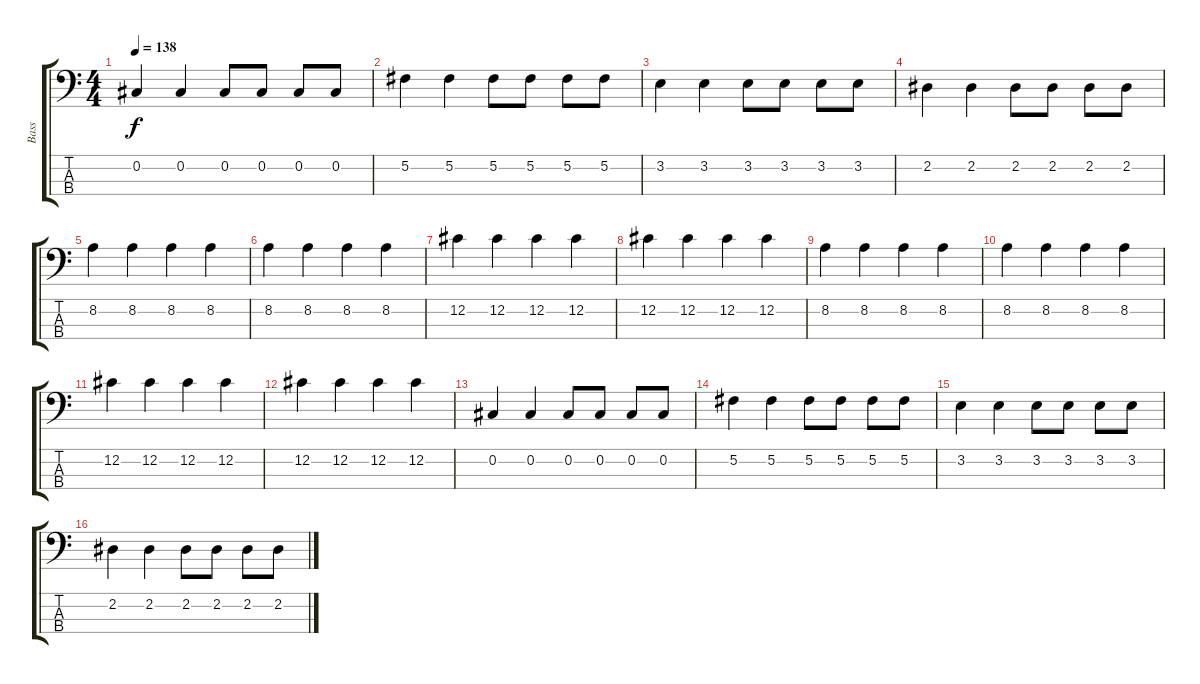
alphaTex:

\track ("Bass" "Bass") {instrument electricbassfinger}
\staff {score tabs}
\tuning (Gb2 Db2 Ab1 Db1) {hide}
\ts (4 4)
\tempo 138
\clef f4
\ks c
0.2.4{dy f} 0.2.4 0.2.8 0.2.8 0.2.8 0.2.8 |
5.2.4 5.2.4 5.2.8 5.2.8 5.2.8 5.2.8 |
3.2.4 3.2.4 3.2.8 3.2.8 3.2.8 3.2.8 |
2.2.4 2.2.4 2.2.8 2.2.8 2.2.8 2.2.8 |
8.2.4 8.2.4 8.2.4 8.2.4 |
8.2.4 8.2.4 8.2.4 8.2.4 |
12.2.4 12.2.4 12.2.4 12.2.4 |
12.2.4 12.2.4 12.2.4 12.2.4 |
8.2.4 8.2.4 8.2.4 8.2.4 |
8.2.4 8.2.4 8.2.4 8.2.4 |
12.2.4 12.2.4 12.2.4 12.2.4 |
12.2.4 12.2.4 12.2.4 12.2.4 |
0.2.4 0.2.4 0.2.8 0.2.8 0.2.8 0.2.8 |
5.2.4 5.2.4 5.2.8 5.2.8 5.2.8 5.2.8 |
3.2.4 3.2.4 3.2.8 3.2.8 3.2.8 3.2.8 |
2.2.4 2.2.4 2.2.8 2.2.8 2.2.8 2.2.8
